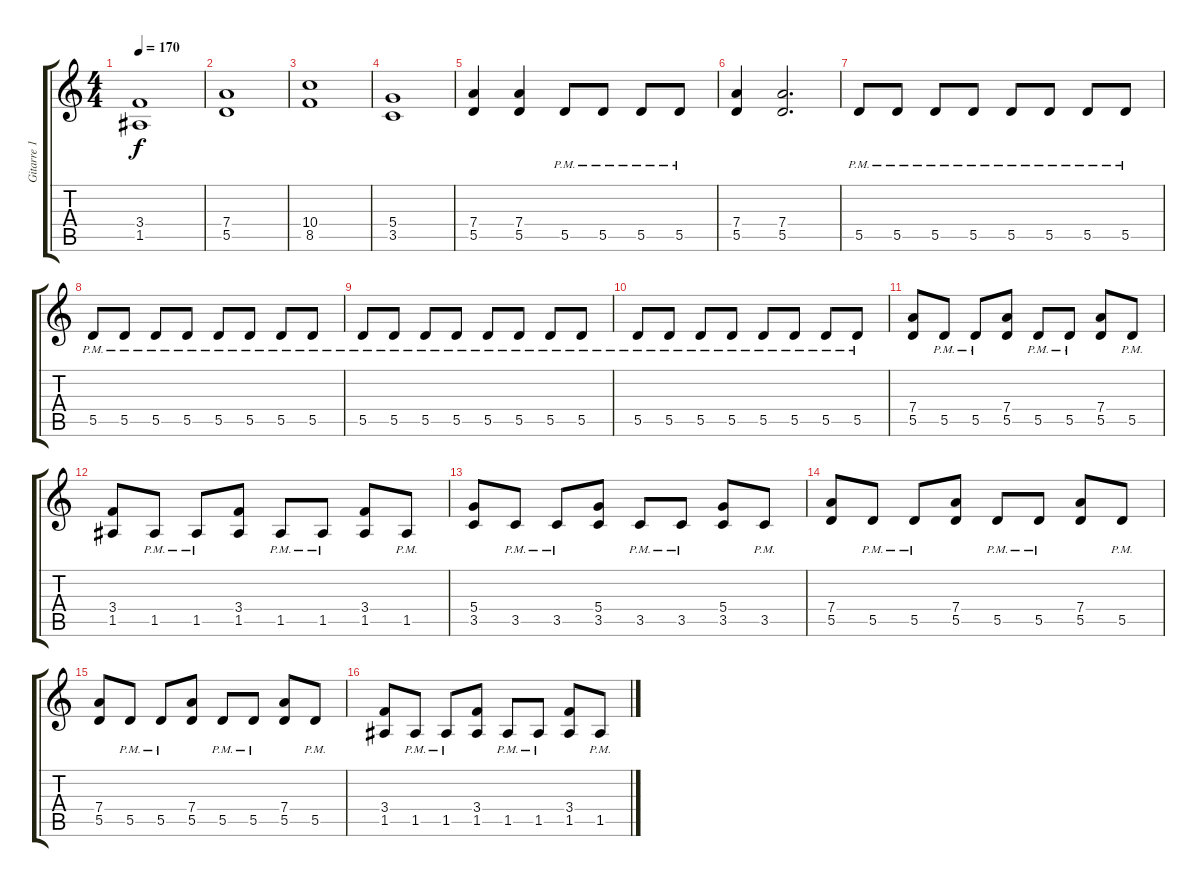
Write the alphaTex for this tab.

\track ("Gitarre 1" "Gitarre 1") {instrument overdrivenguitar}
\staff {score tabs}
\tuning (E4 B3 G3 D3 A2 E2) {hide}
\ts (4 4)
\tempo 170
\clef g2
\ks c
(3.4 1.5).1{dy f} |
(7.4 5.5).1 |
(10.4 8.5).1 |
(5.4 3.5).1 |
(7.4 5.5).4 (7.4 5.5).4 5.5{pm}.8 5.5{pm}.8 5.5{pm}.8 5.5{pm}.8 |
(7.4 5.5).4 (7.4 5.5).2{d} |
5.5{pm}.8 5.5{pm}.8 5.5{pm}.8 5.5{pm}.8 5.5{pm}.8 5.5{pm}.8 5.5{pm}.8 5.5{pm}.8 |
5.5{pm}.8 5.5{pm}.8 5.5{pm}.8 5.5{pm}.8 5.5{pm}.8 5.5{pm}.8 5.5{pm}.8 5.5{pm}.8 |
5.5{pm}.8 5.5{pm}.8 5.5{pm}.8 5.5{pm}.8 5.5{pm}.8 5.5{pm}.8 5.5{pm}.8 5.5{pm}.8 |
5.5{pm}.8 5.5{pm}.8 5.5{pm}.8 5.5{pm}.8 5.5{pm}.8 5.5{pm}.8 5.5{pm}.8 5.5{pm}.8 |
(7.4 5.5).8 5.5{pm}.8 5.5{pm}.8 (7.4 5.5).8 5.5{pm}.8 5.5{pm}.8 (7.4 5.5).8 5.5{pm}.8 |
(3.4 1.5).8 1.5{pm}.8 1.5{pm}.8 (3.4 1.5).8 1.5{pm}.8 1.5{pm}.8 (3.4 1.5).8 1.5{pm}.8 |
(5.4 3.5).8 3.5{pm}.8 3.5{pm}.8 (5.4 3.5).8 3.5{pm}.8 3.5{pm}.8 (5.4 3.5).8 3.5{pm}.8 |
(7.4 5.5).8 5.5{pm}.8 5.5{pm}.8 (7.4 5.5).8 5.5{pm}.8 5.5{pm}.8 (7.4 5.5).8 5.5{pm}.8 |
(7.4 5.5).8 5.5{pm}.8 5.5{pm}.8 (7.4 5.5).8 5.5{pm}.8 5.5{pm}.8 (7.4 5.5).8 5.5{pm}.8 |
(3.4 1.5).8 1.5{pm}.8 1.5{pm}.8 (3.4 1.5).8 1.5{pm}.8 1.5{pm}.8 (3.4 1.5).8 1.5{pm}.8
